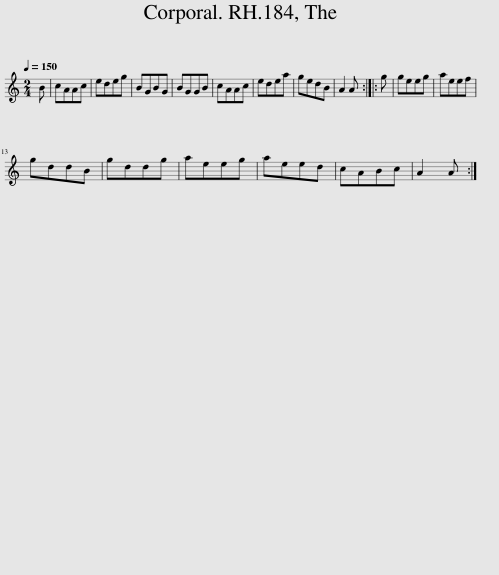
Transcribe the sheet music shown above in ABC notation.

X:1
L:1/8
Q:1/4=150
M:2/4
I:linebreak $
K:C
V:1 treble
V:1
 B | cAAc | edeg | BGBG | BGGB | %5
 cAAc | edea | gedB | A2 A :: g | %10
 geeg | aeef |$ gddB | gddg | aeeg | %15
 aeed | cABc | A2 A :| %18
